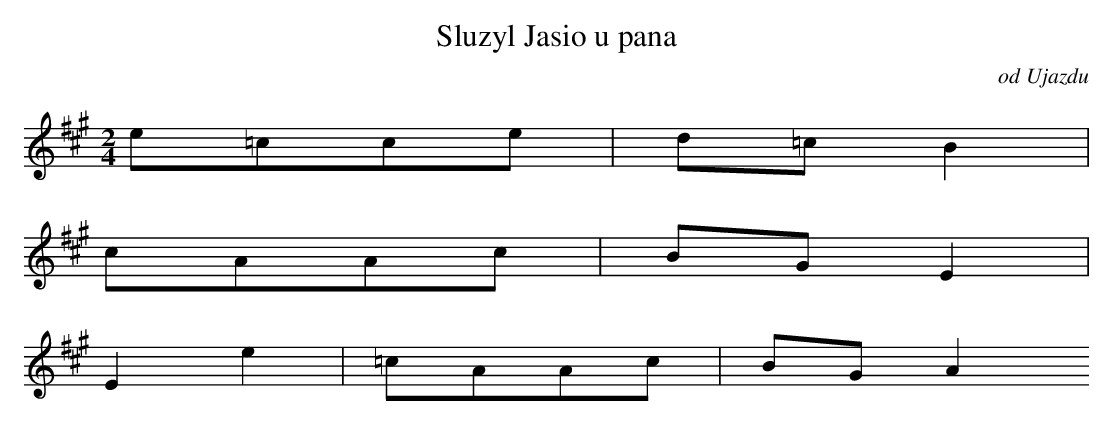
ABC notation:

X:1
T: Sluzyl Jasio u pana
O: od Ujazdu
M: 2/4
L: 1/8
K: A
e=cce | d=cB2 |
cAAc | BGE2 |
E2e2 | =cAAc | BGA2
